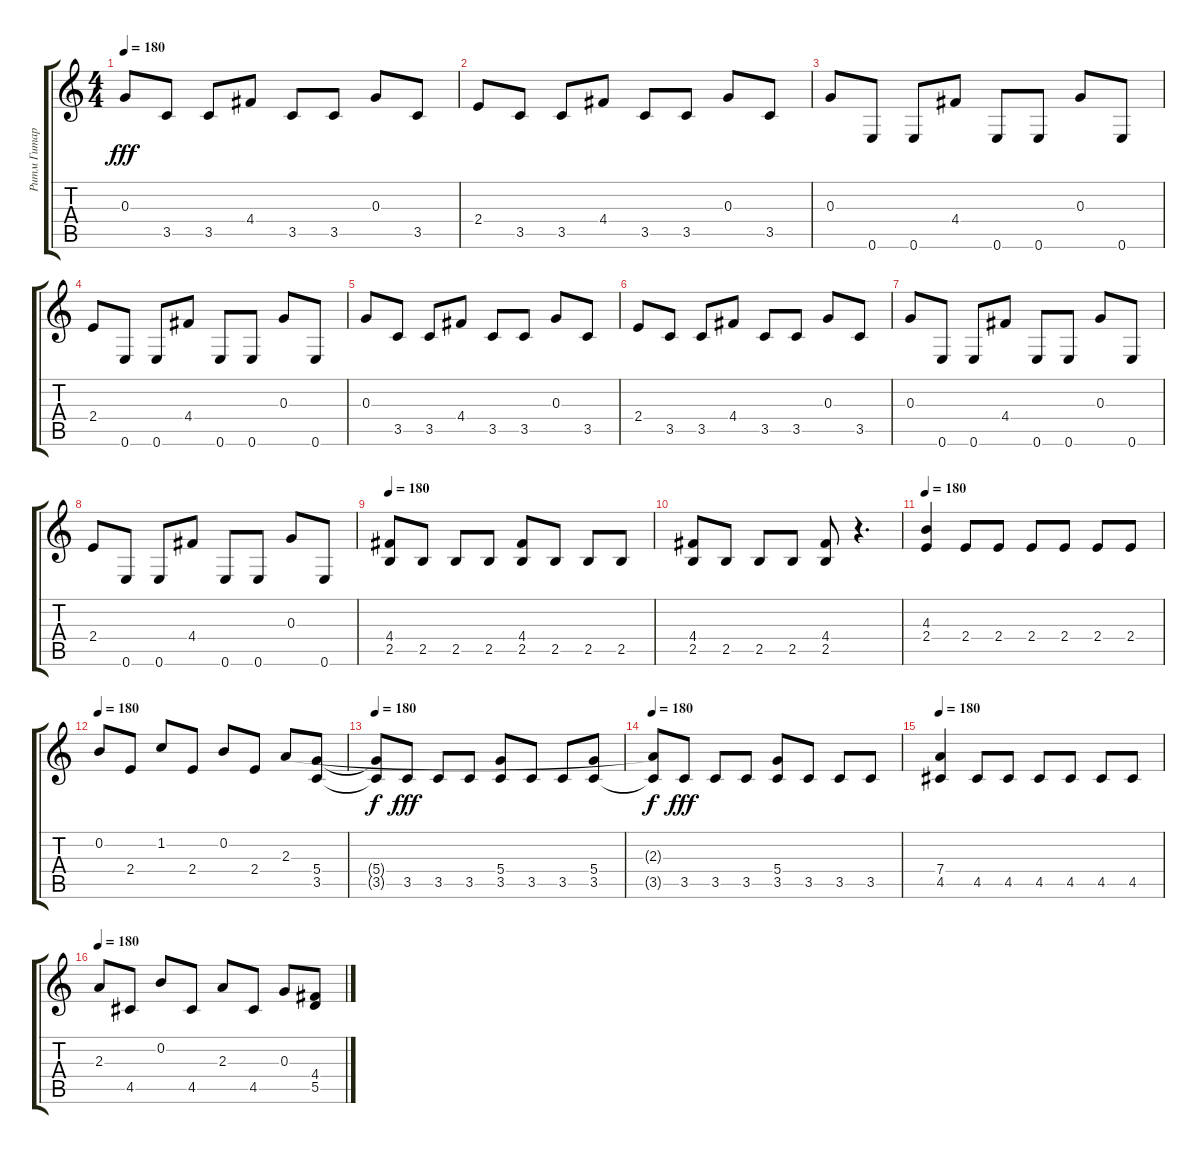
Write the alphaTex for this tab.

\track ("Ритм Гитара" "Ритм Гитар") {instrument distortionguitar}
\staff {score tabs}
\tuning (E4 B3 G3 D3 A2 E2) {hide}
\ts (4 4)
\tempo 180
\clef g2
\ks c
0.3.8{dy fff} 3.5.8 3.5.8 4.4.8 3.5.8 3.5.8 0.3.8 3.5.8 |
2.4.8 3.5.8 3.5.8 4.4.8 3.5.8 3.5.8 0.3.8 3.5.8 |
0.3.8 0.6.8 0.6.8 4.4.8 0.6.8 0.6.8 0.3.8 0.6.8 |
2.4.8 0.6.8 0.6.8 4.4.8 0.6.8 0.6.8 0.3.8 0.6.8 |
0.3.8 3.5.8 3.5.8 4.4.8 3.5.8 3.5.8 0.3.8 3.5.8 |
2.4.8 3.5.8 3.5.8 4.4.8 3.5.8 3.5.8 0.3.8 3.5.8 |
0.3.8 0.6.8 0.6.8 4.4.8 0.6.8 0.6.8 0.3.8 0.6.8 |
2.4.8 0.6.8 0.6.8 4.4.8 0.6.8 0.6.8 0.3.8 0.6.8 |
\tempo 180
(4.4 2.5).8 2.5.8 2.5.8 2.5.8 (4.4 2.5).8 2.5.8 2.5.8 2.5.8 |
(4.4 2.5).8 2.5.8 2.5.8 2.5.8 (4.4 2.5).8 r.4{d} |
\tempo 180
(4.3 2.4).4 2.4.8 2.4.8 2.4.8 2.4.8 2.4.8 2.4.8 |
\tempo 180
0.2.8 2.4.8 1.2.8 2.4.8 0.2.8 2.4.8 2.3.8 (5.4 3.5).8 |
\tempo 180
(5.4{t} 3.5{t}).8{dy f} 3.5.8{dy fff} 3.5.8 3.5.8 (5.4 3.5).8 3.5.8 3.5.8 (5.4 3.5).8 |
\tempo 180
(2.3{t} 3.5{t}).8{dy f} 3.5.8{dy fff} 3.5.8 3.5.8 (5.4 3.5).8 3.5.8 3.5.8 3.5.8 |
\tempo 180
(7.4 4.5).4 4.5.8 4.5.8 4.5.8 4.5.8 4.5.8 4.5.8 |
\tempo 180
2.3.8 4.5.8 0.2.8 4.5.8 2.3.8 4.5.8 0.3.8 (4.4 5.5).8
